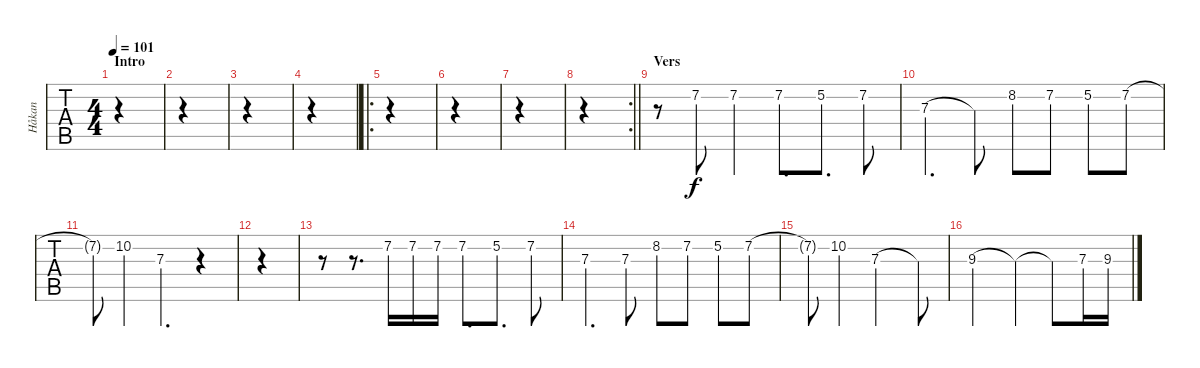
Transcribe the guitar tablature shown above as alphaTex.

\track ("Håkan" "Håkan") {instrument lead1square}
\staff {tabs}
\tuning (E4 B3 G3 D3 A2 E2) {hide}
\ts (4 4)
\section ("" "Intro")
\tempo 101
\clef g2
\ks c
|
|
|
|
\ro
|
|
|
\rc 2
\barLineRight lightlight
|
\section ("" "Vers")
r.8 7.2.8{volume 14 instrument lead1square} 7.2.4 7.2.8{d} 5.2.8{d} 7.2.8 |
7.3.4{d} 7.3{t}.8 8.2.8 7.2.8 5.2.8 7.2.8 |
7.2{t}.8 10.2.4 7.3.4{d} r.4 |
|
r.8 r.8{d} 7.2.16{volume 16 instrument lead1square} 7.2.16 7.2.16 7.2.8{d} 5.2.8{d} 7.2.8 |
7.3.4{d} 7.3.8 8.2.8 7.2.8 5.2.8 7.2.8 |
7.2{t}.8 10.2.4 7.3.2 7.3{t}.8 |
9.3.2 9.3{t}.4 9.3{t}.8 7.3.16 9.3.16
